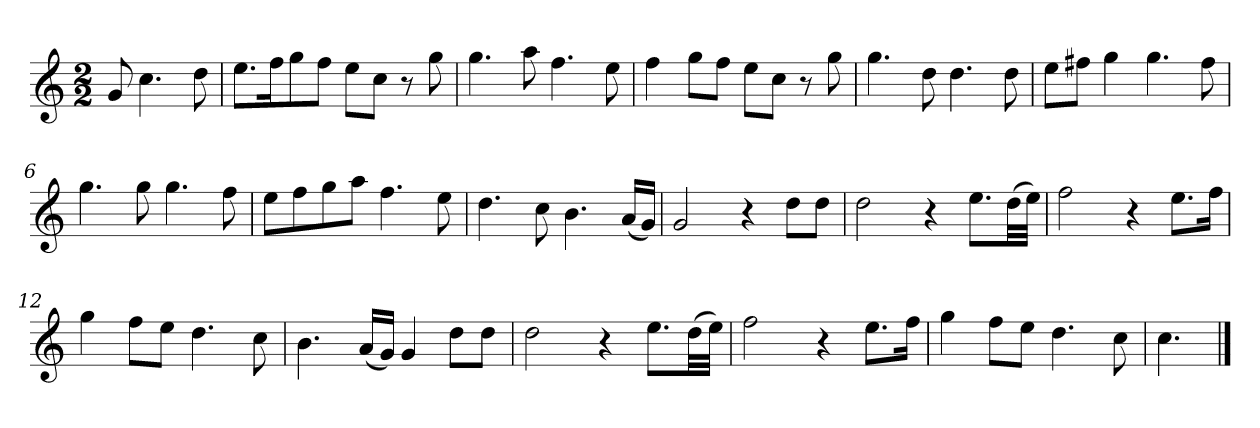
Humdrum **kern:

**kern
*part1
*staff1
*k[]
*M2/2
*MM120
=
8g
4.cc
8dd
=1
8.eeL
16ffK
8gg
8ffJ
8eeL
8ccJ
8r
8gg
=2
4.gg
8aa
4.ff
8ee
=3
4ff
8ggL
8ffJ
8eeL
8ccJ
8r
8gg
=4
4.gg
8dd
4.dd
8dd
=5
8eeL
8ff#XJ
4gg
4.gg
8ff#
=6
4.gg
8gg
4.gg
8ff
=7
8eeL
8ff
8gg
8aaJ
4.ff
8ee
=8
4.dd
8cc
4.b
(16aLL
16gJJ)
=9
2g
4r
8ddL
8ddJ
=10
2dd
4r
8.eeL
(32ddLL
32eeJJJ)
=11
2ff
4r
8.eeL
16ffJk
=12
4gg
8ffL
8eeJ
4.dd
8cc
=13
4.b
(16aLL
16gJJ)
4g
8ddL
8ddJ
=14
2dd
4r
8.eeL
(32ddLL
32eeJJJ)
=15
2ff
4r
8.eeL
16ffJk
=16
4gg
8ffL
8eeJ
4.dd
8cc
=17
4.cc
==
*-
